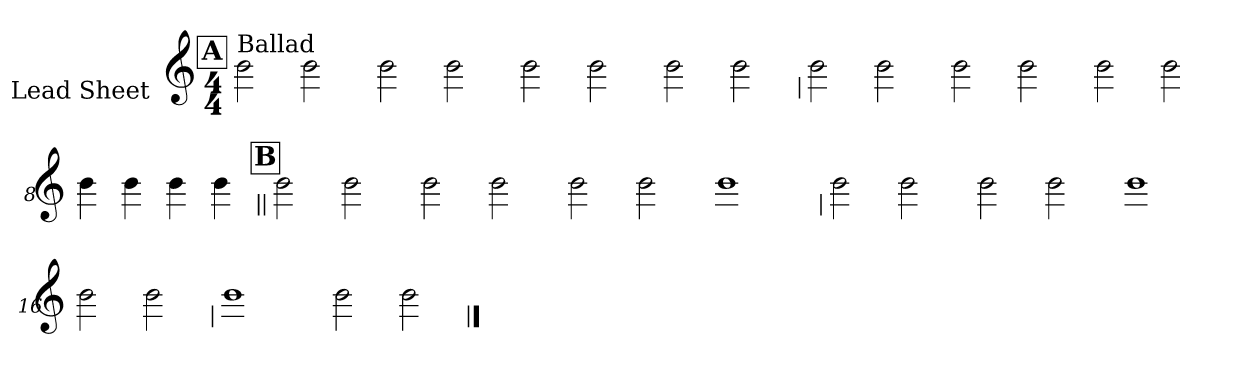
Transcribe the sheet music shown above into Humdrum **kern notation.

**kern
*part1
*staff1
*I"Lead Sheet
*stria0
*clefG2
*k[]
*C:
*M4/4
!!LO:REH:place=s1:a:t=A
=1||
!LO:TX:a:t=Ballad
2b
2b
=2-
2b
2b
=3-
2b
2b
=4-
2b
2b
!!LO:LB:g=z
=5
2b
2b
=6-
2b
2b
=7-
2b
2b
=8-
4b
4b
4b
4b
!!LO:LB:g=z
!!LO:REH:place=s1:a:t=B
=9||
2b
2b
=10-
2b
2b
=11-
2b
2b
=12-
1b
!!LO:LB:g=z
=13
2b
2b
=14-
2b
2b
=15-
1b
=16-
2b
2b
!!LO:LB:g=z
=17
1b
=18-
2b
2b
==
*-
